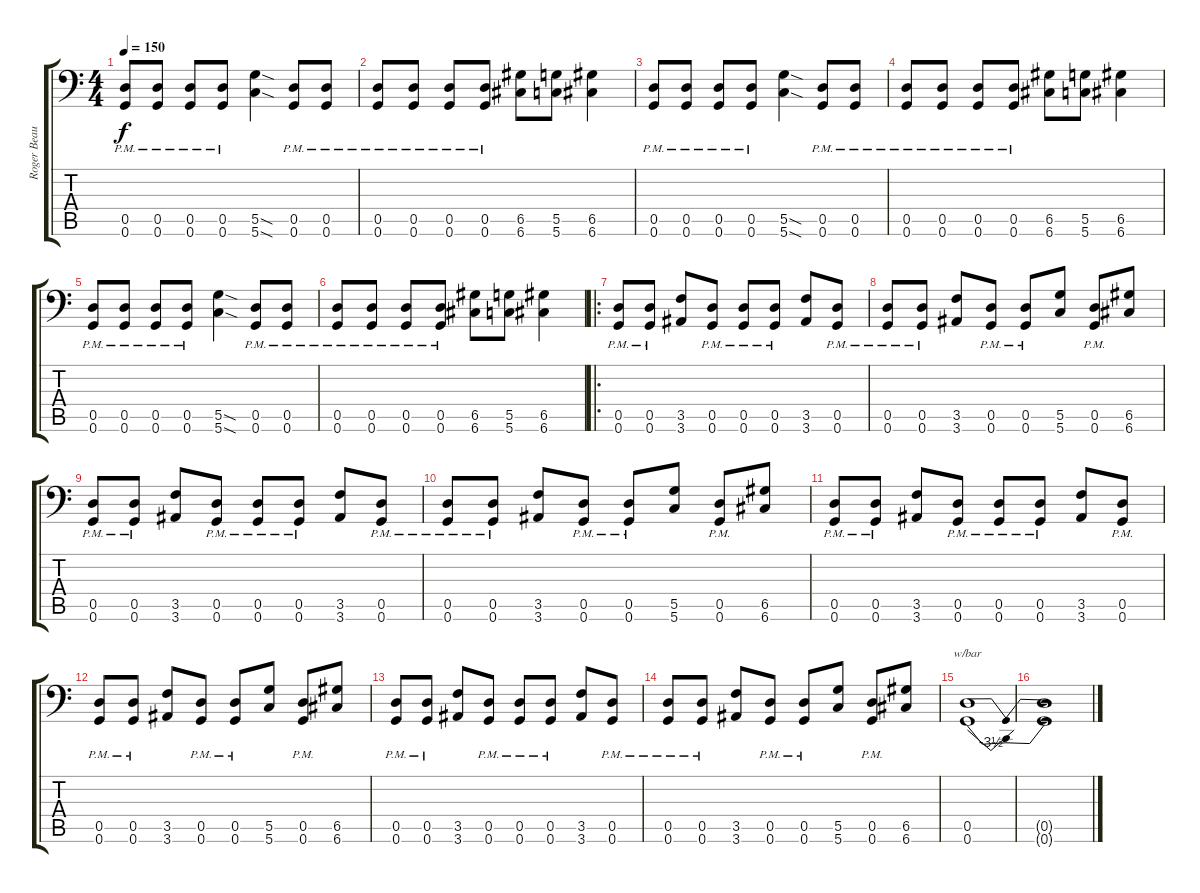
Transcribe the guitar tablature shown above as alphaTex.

\track ("Roger Beaujard(Lead Guitar)" "Roger Beau") {instrument distortionguitar}
\staff {score tabs}
\tuning (A3 E3 C3 G2 D2 G1) {hide}
\ts (4 4)
\tempo 150
\clef f4
\ks c
(0.5{pm} 0.6{pm}).8{dy f} (0.5{pm} 0.6{pm}).8 (0.5{pm} 0.6{pm}).8 (0.5{pm} 0.6{pm}).8 (5.5{sod} 5.6{sod}).4 (0.5{pm} 0.6{pm}).8 (0.5{pm} 0.6{pm}).8 |
(0.5{pm} 0.6{pm}).8 (0.5{pm} 0.6{pm}).8 (0.5{pm} 0.6{pm}).8 (0.5{pm} 0.6{pm}).8 (6.5 6.6).8 (5.5 5.6).8 (6.5 6.6).4 |
(0.5{pm} 0.6{pm}).8 (0.5{pm} 0.6{pm}).8 (0.5{pm} 0.6{pm}).8 (0.5{pm} 0.6{pm}).8 (5.5{sod} 5.6{sod}).4 (0.5{pm} 0.6{pm}).8 (0.5{pm} 0.6{pm}).8 |
(0.5{pm} 0.6{pm}).8 (0.5{pm} 0.6{pm}).8 (0.5{pm} 0.6{pm}).8 (0.5{pm} 0.6{pm}).8 (6.5 6.6).8 (5.5 5.6).8 (6.5 6.6).4 |
(0.5{pm} 0.6{pm}).8 (0.5{pm} 0.6{pm}).8 (0.5{pm} 0.6{pm}).8 (0.5{pm} 0.6{pm}).8 (5.5{sod} 5.6{sod}).4 (0.5{pm} 0.6{pm}).8 (0.5{pm} 0.6{pm}).8 |
(0.5{pm} 0.6{pm}).8 (0.5{pm} 0.6{pm}).8 (0.5{pm} 0.6{pm}).8 (0.5{pm} 0.6{pm}).8 (6.5 6.6).8 (5.5 5.6).8 (6.5 6.6).4 |
\ro
(0.5{pm} 0.6{pm}).8 (0.5{pm} 0.6{pm}).8 (3.5 3.6).8 (0.5{pm} 0.6{pm}).8 (0.5{pm} 0.6{pm}).8 (0.5{pm} 0.6{pm}).8 (3.5 3.6).8 (0.5{pm} 0.6{pm}).8 |
(0.5{pm} 0.6{pm}).8 (0.5{pm} 0.6{pm}).8 (3.5 3.6).8 (0.5{pm} 0.6{pm}).8 (0.5{pm} 0.6{pm}).8 (5.5 5.6).8 (0.5{pm} 0.6{pm}).8 (6.5 6.6).8 |
(0.5{pm} 0.6{pm}).8 (0.5{pm} 0.6{pm}).8 (3.5 3.6).8 (0.5{pm} 0.6{pm}).8 (0.5{pm} 0.6{pm}).8 (0.5{pm} 0.6{pm}).8 (3.5 3.6).8 (0.5{pm} 0.6{pm}).8 |
(0.5{pm} 0.6{pm}).8 (0.5{pm} 0.6{pm}).8 (3.5 3.6).8 (0.5{pm} 0.6{pm}).8 (0.5{pm} 0.6{pm}).8 (5.5 5.6).8 (0.5{pm} 0.6{pm}).8 (6.5 6.6).8 |
(0.5{pm} 0.6{pm}).8 (0.5{pm} 0.6{pm}).8 (3.5 3.6).8 (0.5{pm} 0.6{pm}).8 (0.5{pm} 0.6{pm}).8 (0.5{pm} 0.6{pm}).8 (3.5 3.6).8 (0.5{pm} 0.6{pm}).8 |
(0.5{pm} 0.6{pm}).8 (0.5{pm} 0.6{pm}).8 (3.5 3.6).8 (0.5{pm} 0.6{pm}).8 (0.5{pm} 0.6{pm}).8 (5.5 5.6).8 (0.5{pm} 0.6{pm}).8 (6.5 6.6).8 |
(0.5{pm} 0.6{pm}).8 (0.5{pm} 0.6{pm}).8 (3.5 3.6).8 (0.5{pm} 0.6{pm}).8 (0.5{pm} 0.6{pm}).8 (0.5{pm} 0.6{pm}).8 (3.5 3.6).8 (0.5{pm} 0.6{pm}).8 |
(0.5{pm} 0.6{pm}).8 (0.5{pm} 0.6{pm}).8 (3.5 3.6).8 (0.5{pm} 0.6{pm}).8 (0.5{pm} 0.6{pm}).8 (5.5 5.6).8 (0.5{pm} 0.6{pm}).8 (6.5 6.6).8 |
(0.5 0.6).1{tbe (dip default 0 0 30 -14 60 0)} |
(0.5{t} 0.6{t}).1
